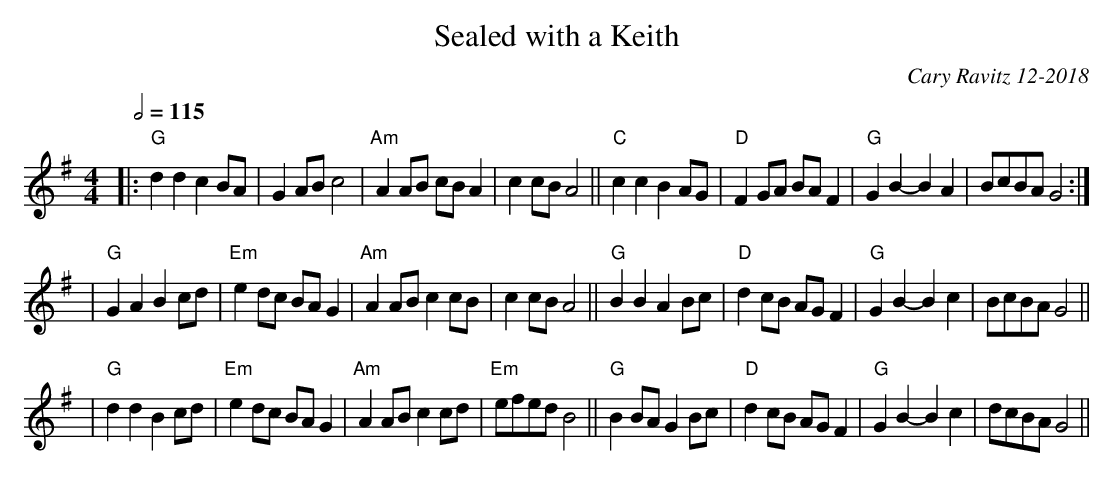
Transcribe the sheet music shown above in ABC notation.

X:1
T: Sealed with a Keith
C: Cary Ravitz 12-2018
M: 4/4
L: 1/8
Q: 1/2=115
K: G
|: "G"d2 d2 c2 BA | G2 AB c4 | "Am"A2 AB cB A2 | c2cB A4 || "C"c2 c2 B2 AG | "D" F2 GA BAF2 | "G"G2 B2-B2 A2 | BcBA G4 :|
| "G"G2 A2 B2 cd | "Em"e2 dc BA G2 | "Am"A2 AB c2cB | c2cB A4 || "G"B2 B2 A2 Bc | "D"d2 cB AG F2 | "G"G2 B2-B2 c2 | BcBA G4 ||
| "G"d2 d2 B2 cd | "Em"e2 dc BA G2 | "Am"A2 AB c2cd | "Em"efedB4 || "G"B2 BA G2 Bc | "D"d2 cB AG F2 | "G"G2 B2-B2 c2 |dcBA G4 ||
